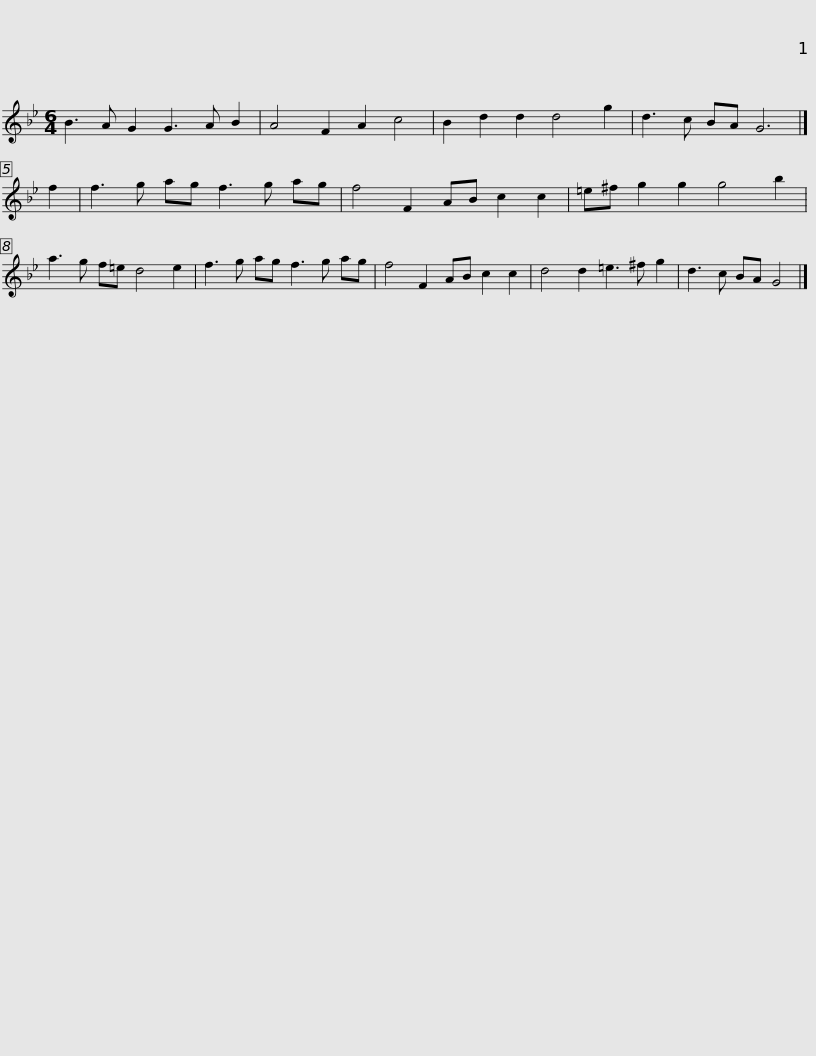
X:1
L:1/8
M:6/4
I:linebreak $
K:Gmin
V:1 treble
V:1
 B3 A G2 G3 A B2 | A4 F2 A2 c4 | B2 d2 d2 d4 g2 | d3 c BA G6 |] f2 | %5
 f3 g ag f3 g ag |$ f4 F2 AB c2 c2 | =e^f g2 g2 g4 b2 | a3 g f=e d4 e2 | f3 g ag f3 g ag | %10
 f4 F2 AB c2 c2 |$ d4 d2 =e3 ^f g2 | d3 c BA G4 |] %13
